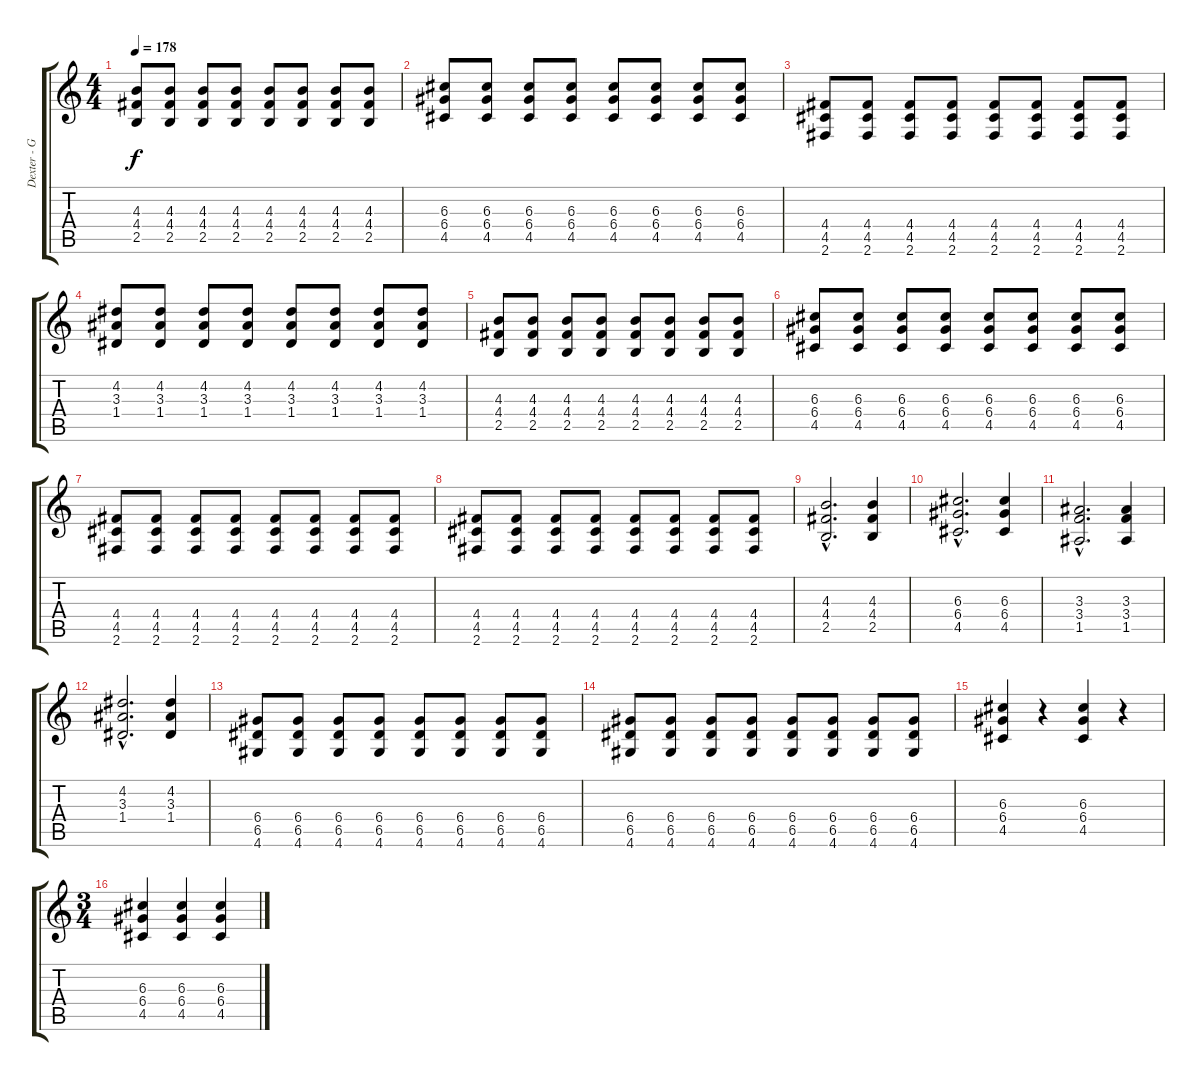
\track ("Dexter - Guitar" "Dexter - G") {instrument distortionguitar}
\staff {score tabs}
\tuning (E4 B3 G3 D3 A2 E2) {hide}
\ts (4 4)
\tempo 178
\clef g2
\ks c
(4.3 4.4 2.5).8{dy f instrument distortionguitar} (4.3 4.4 2.5).8 (4.3 4.4 2.5).8 (4.3 4.4 2.5).8 (4.3 4.4 2.5).8 (4.3 4.4 2.5).8 (4.3 4.4 2.5).8 (4.3 4.4 2.5).8 |
(6.3 6.4 4.5).8 (6.3 6.4 4.5).8 (6.3 6.4 4.5).8 (6.3 6.4 4.5).8 (6.3 6.4 4.5).8 (6.3 6.4 4.5).8 (6.3 6.4 4.5).8 (6.3 6.4 4.5).8 |
(4.4 4.5 2.6).8 (4.4 4.5 2.6).8 (4.4 4.5 2.6).8 (4.4 4.5 2.6).8 (4.4 4.5 2.6).8 (4.4 4.5 2.6).8 (4.4 4.5 2.6).8 (4.4 4.5 2.6).8 |
(4.2 3.3 1.4).8 (4.2 3.3 1.4).8 (4.2 3.3 1.4).8 (4.2 3.3 1.4).8 (4.2 3.3 1.4).8 (4.2 3.3 1.4).8 (4.2 3.3 1.4).8 (4.2 3.3 1.4).8 |
(4.3 4.4 2.5).8 (4.3 4.4 2.5).8 (4.3 4.4 2.5).8 (4.3 4.4 2.5).8 (4.3 4.4 2.5).8 (4.3 4.4 2.5).8 (4.3 4.4 2.5).8 (4.3 4.4 2.5).8 |
(6.3 6.4 4.5).8 (6.3 6.4 4.5).8 (6.3 6.4 4.5).8 (6.3 6.4 4.5).8 (6.3 6.4 4.5).8 (6.3 6.4 4.5).8 (6.3 6.4 4.5).8 (6.3 6.4 4.5).8 |
(4.4 4.5 2.6).8 (4.4 4.5 2.6).8 (4.4 4.5 2.6).8 (4.4 4.5 2.6).8 (4.4 4.5 2.6).8 (4.4 4.5 2.6).8 (4.4 4.5 2.6).8 (4.4 4.5 2.6).8 |
(4.4 4.5 2.6).8 (4.4 4.5 2.6).8 (4.4 4.5 2.6).8 (4.4 4.5 2.6).8 (4.4 4.5 2.6).8 (4.4 4.5 2.6).8 (4.4 4.5 2.6).8 (4.4 4.5 2.6).8 |
(4.3{hac} 4.4{hac} 2.5{hac}).2{d} (4.3 4.4 2.5).4 |
(6.3{hac} 6.4{hac} 4.5{hac}).2{d} (6.3 6.4 4.5).4 |
(3.3{hac} 3.4{hac} 1.5{hac}).2{d} (3.3 3.4 1.5).4 |
(4.2{hac} 3.3{hac} 1.4{hac}).2{d} (4.2 3.3 1.4).4 |
(6.4 6.5 4.6).8 (6.4 6.5 4.6).8 (6.4 6.5 4.6).8 (6.4 6.5 4.6).8 (6.4 6.5 4.6).8 (6.4 6.5 4.6).8 (6.4 6.5 4.6).8 (6.4 6.5 4.6).8 |
(6.4 6.5 4.6).8 (6.4 6.5 4.6).8 (6.4 6.5 4.6).8 (6.4 6.5 4.6).8 (6.4 6.5 4.6).8 (6.4 6.5 4.6).8 (6.4 6.5 4.6).8 (6.4 6.5 4.6).8 |
(6.3 6.4 4.5).4 r.4 (6.3 6.4 4.5).4 r.4 |
\ts (3 4)
(6.3 6.4 4.5).4 (6.3 6.4 4.5).4 (6.3 6.4 4.5).4
